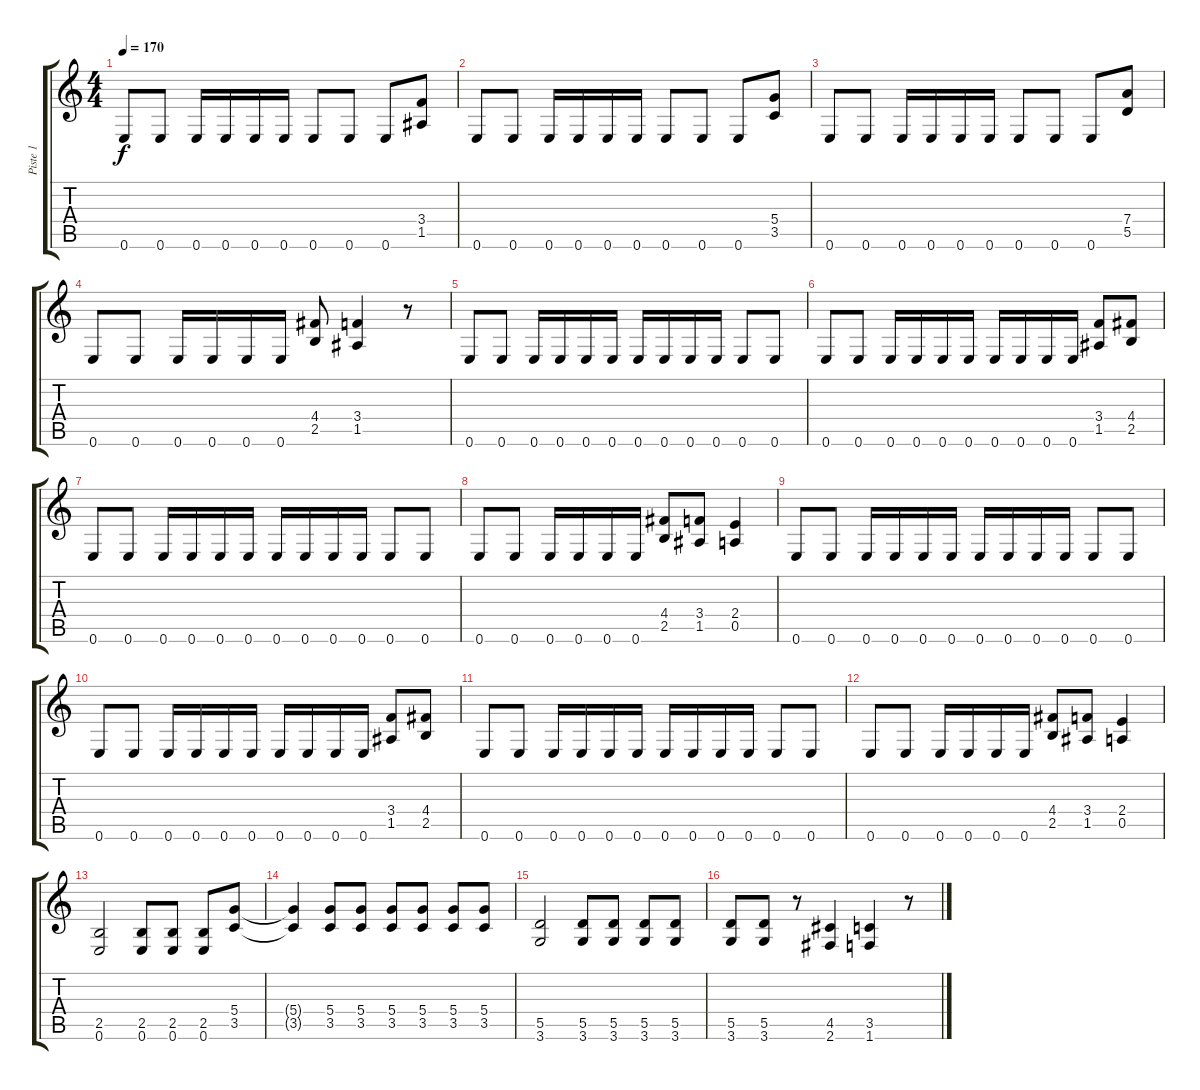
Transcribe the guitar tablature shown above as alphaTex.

\track ("Piste 1" "Piste 1") {instrument distortionguitar}
\staff {score tabs}
\tuning (E4 B3 G3 D3 A2 E2) {hide}
\ts (4 4)
\tempo 170
\clef g2
\ks c
0.6.8{dy f} 0.6.8 0.6.16 0.6.16 0.6.16 0.6.16 0.6.8 0.6.8 0.6.8 (3.4 1.5).8 |
0.6.8 0.6.8 0.6.16 0.6.16 0.6.16 0.6.16 0.6.8 0.6.8 0.6.8 (5.4 3.5).8 |
0.6.8 0.6.8 0.6.16 0.6.16 0.6.16 0.6.16 0.6.8 0.6.8 0.6.8 (7.4 5.5).8 |
0.6.8 0.6.8 0.6.16 0.6.16 0.6.16 0.6.16 (4.4 2.5).8 (3.4 1.5).4 r.8 |
0.6.8 0.6.8 0.6.16 0.6.16 0.6.16 0.6.16 0.6.16 0.6.16 0.6.16 0.6.16 0.6.8 0.6.8 |
0.6.8 0.6.8 0.6.16 0.6.16 0.6.16 0.6.16 0.6.16 0.6.16 0.6.16 0.6.16 (3.4 1.5).8 (4.4 2.5).8 |
0.6.8 0.6.8 0.6.16 0.6.16 0.6.16 0.6.16 0.6.16 0.6.16 0.6.16 0.6.16 0.6.8 0.6.8 |
0.6.8 0.6.8 0.6.16 0.6.16 0.6.16 0.6.16 (4.4 2.5).8 (3.4 1.5).8 (2.4 0.5).4 |
0.6.8 0.6.8 0.6.16 0.6.16 0.6.16 0.6.16 0.6.16 0.6.16 0.6.16 0.6.16 0.6.8 0.6.8 |
0.6.8 0.6.8 0.6.16 0.6.16 0.6.16 0.6.16 0.6.16 0.6.16 0.6.16 0.6.16 (3.4 1.5).8 (4.4 2.5).8 |
0.6.8 0.6.8 0.6.16 0.6.16 0.6.16 0.6.16 0.6.16 0.6.16 0.6.16 0.6.16 0.6.8 0.6.8 |
0.6.8 0.6.8 0.6.16 0.6.16 0.6.16 0.6.16 (4.4 2.5).8 (3.4 1.5).8 (2.4 0.5).4 |
(2.5 0.6).2 (2.5 0.6).8 (2.5 0.6).8 (2.5 0.6).8 (5.4 3.5).8 |
(5.4{t} 3.5{t}).4 (5.4 3.5).8 (5.4 3.5).8 (5.4 3.5).8 (5.4 3.5).8 (5.4 3.5).8 (5.4 3.5).8 |
(5.5 3.6).2 (5.5 3.6).8 (5.5 3.6).8 (5.5 3.6).8 (5.5 3.6).8 |
(5.5 3.6).8 (5.5 3.6).8 r.8 (4.5 2.6).4 (3.5 1.6).4 r.8
